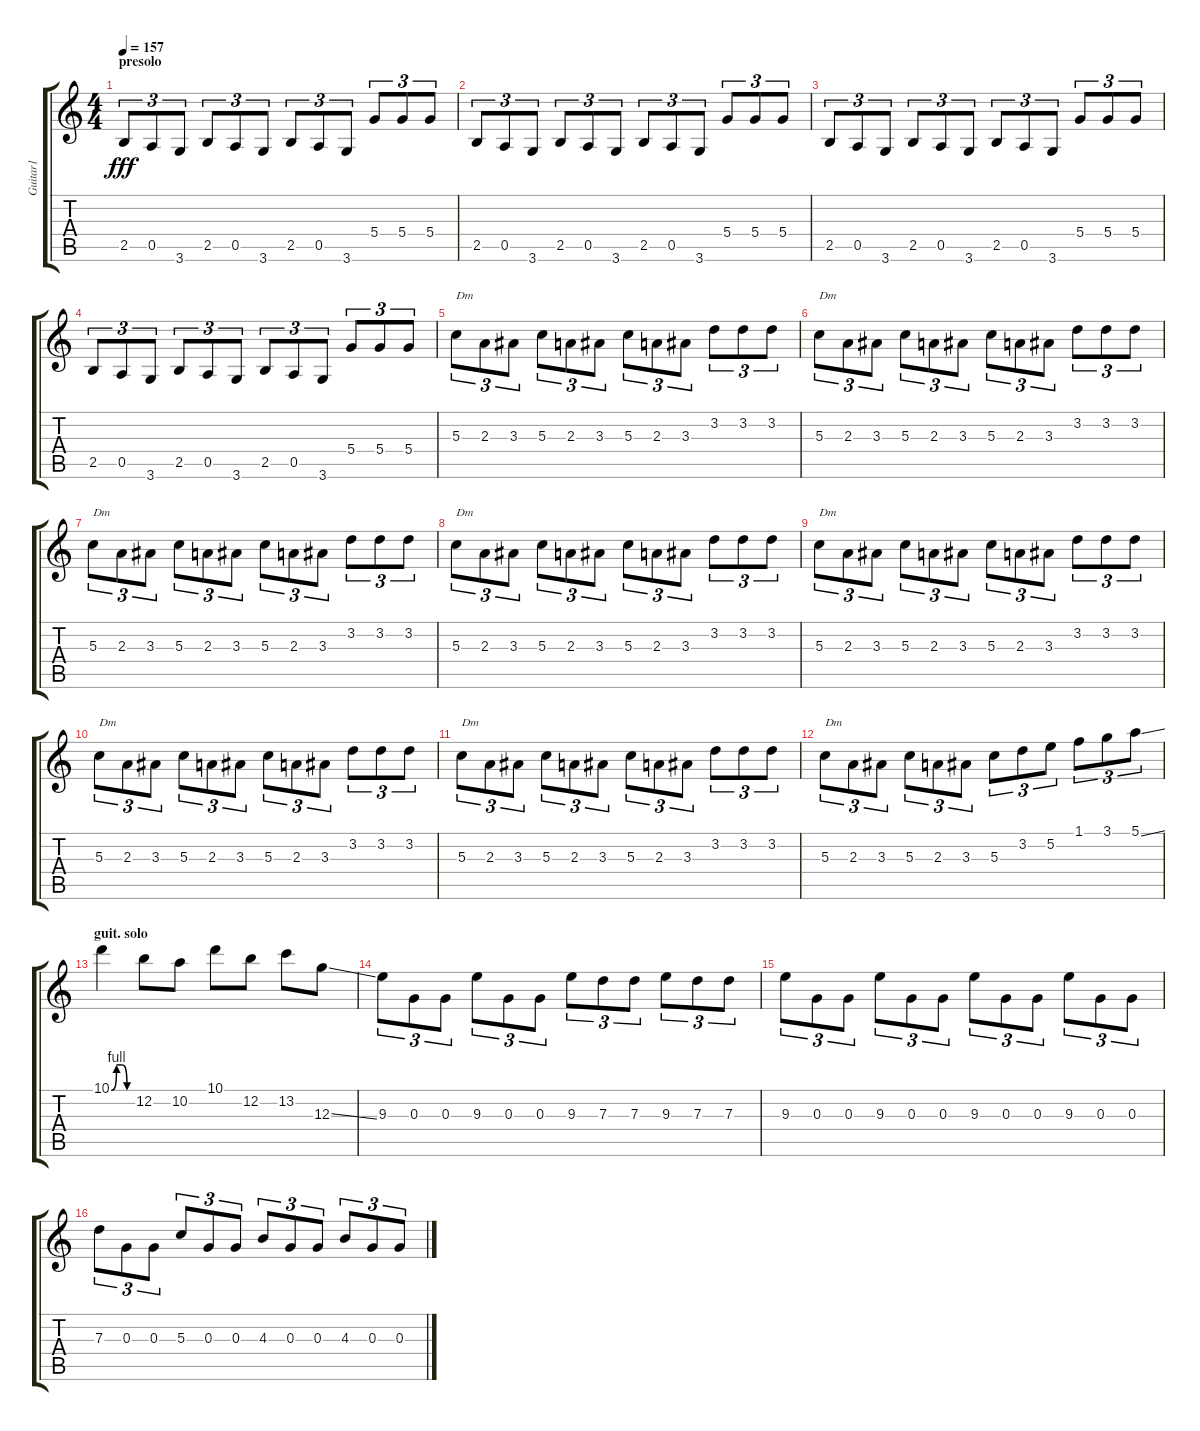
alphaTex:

\track ("Guitar1" "Guitar1") {instrument overdrivenguitar}
\staff {score tabs}
\tuning (E4 B3 G3 D3 A2 E2) {hide}
\ts (4 4)
\section ("" "presolo")
\tempo 157
\clef g2
\ks c
2.5.8{tu (3 2) dy fff} 0.5.8{tu (3 2)} 3.6.8{tu (3 2)} 2.5.8{tu (3 2)} 0.5.8{tu (3 2)} 3.6.8{tu (3 2)} 2.5.8{tu (3 2)} 0.5.8{tu (3 2)} 3.6.8{tu (3 2)} 5.4.8{tu (3 2)} 5.4.8{tu (3 2)} 5.4.8{tu (3 2)} |
2.5.8{tu (3 2)} 0.5.8{tu (3 2)} 3.6.8{tu (3 2)} 2.5.8{tu (3 2)} 0.5.8{tu (3 2)} 3.6.8{tu (3 2)} 2.5.8{tu (3 2)} 0.5.8{tu (3 2)} 3.6.8{tu (3 2)} 5.4.8{tu (3 2)} 5.4.8{tu (3 2)} 5.4.8{tu (3 2)} |
2.5.8{tu (3 2)} 0.5.8{tu (3 2)} 3.6.8{tu (3 2)} 2.5.8{tu (3 2)} 0.5.8{tu (3 2)} 3.6.8{tu (3 2)} 2.5.8{tu (3 2)} 0.5.8{tu (3 2)} 3.6.8{tu (3 2)} 5.4.8{tu (3 2)} 5.4.8{tu (3 2)} 5.4.8{tu (3 2)} |
2.5.8{tu (3 2)} 0.5.8{tu (3 2)} 3.6.8{tu (3 2)} 2.5.8{tu (3 2)} 0.5.8{tu (3 2)} 3.6.8{tu (3 2)} 2.5.8{tu (3 2)} 0.5.8{tu (3 2)} 3.6.8{tu (3 2)} 5.4.8{tu (3 2)} 5.4.8{tu (3 2)} 5.4.8{tu (3 2)} |
5.3.8{tu (3 2) txt "Dm"} 2.3.8{tu (3 2)} 3.3.8{tu (3 2)} 5.3.8{tu (3 2)} 2.3.8{tu (3 2)} 3.3.8{tu (3 2)} 5.3.8{tu (3 2)} 2.3.8{tu (3 2)} 3.3.8{tu (3 2)} 3.2.8{tu (3 2)} 3.2.8{tu (3 2)} 3.2.8{tu (3 2)} |
5.3.8{tu (3 2) txt "Dm"} 2.3.8{tu (3 2)} 3.3.8{tu (3 2)} 5.3.8{tu (3 2)} 2.3.8{tu (3 2)} 3.3.8{tu (3 2)} 5.3.8{tu (3 2)} 2.3.8{tu (3 2)} 3.3.8{tu (3 2)} 3.2.8{tu (3 2)} 3.2.8{tu (3 2)} 3.2.8{tu (3 2)} |
5.3.8{tu (3 2) txt "Dm"} 2.3.8{tu (3 2)} 3.3.8{tu (3 2)} 5.3.8{tu (3 2)} 2.3.8{tu (3 2)} 3.3.8{tu (3 2)} 5.3.8{tu (3 2)} 2.3.8{tu (3 2)} 3.3.8{tu (3 2)} 3.2.8{tu (3 2)} 3.2.8{tu (3 2)} 3.2.8{tu (3 2)} |
5.3.8{tu (3 2) txt "Dm"} 2.3.8{tu (3 2)} 3.3.8{tu (3 2)} 5.3.8{tu (3 2)} 2.3.8{tu (3 2)} 3.3.8{tu (3 2)} 5.3.8{tu (3 2)} 2.3.8{tu (3 2)} 3.3.8{tu (3 2)} 3.2.8{tu (3 2)} 3.2.8{tu (3 2)} 3.2.8{tu (3 2)} |
5.3.8{tu (3 2) txt "Dm"} 2.3.8{tu (3 2)} 3.3.8{tu (3 2)} 5.3.8{tu (3 2)} 2.3.8{tu (3 2)} 3.3.8{tu (3 2)} 5.3.8{tu (3 2)} 2.3.8{tu (3 2)} 3.3.8{tu (3 2)} 3.2.8{tu (3 2)} 3.2.8{tu (3 2)} 3.2.8{tu (3 2)} |
5.3.8{tu (3 2) txt "Dm"} 2.3.8{tu (3 2)} 3.3.8{tu (3 2)} 5.3.8{tu (3 2)} 2.3.8{tu (3 2)} 3.3.8{tu (3 2)} 5.3.8{tu (3 2)} 2.3.8{tu (3 2)} 3.3.8{tu (3 2)} 3.2.8{tu (3 2)} 3.2.8{tu (3 2)} 3.2.8{tu (3 2)} |
5.3.8{tu (3 2) txt "Dm"} 2.3.8{tu (3 2)} 3.3.8{tu (3 2)} 5.3.8{tu (3 2)} 2.3.8{tu (3 2)} 3.3.8{tu (3 2)} 5.3.8{tu (3 2)} 2.3.8{tu (3 2)} 3.3.8{tu (3 2)} 3.2.8{tu (3 2)} 3.2.8{tu (3 2)} 3.2.8{tu (3 2)} |
5.3.8{tu (3 2) txt "Dm"} 2.3.8{tu (3 2)} 3.3.8{tu (3 2)} 5.3.8{tu (3 2)} 2.3.8{tu (3 2)} 3.3.8{tu (3 2)} 5.3.8{tu (3 2)} 3.2.8{tu (3 2)} 5.2.8{tu (3 2)} 1.1.8{tu (3 2)} 3.1.8{tu (3 2)} 5.1{ss}.8{tu (3 2)} |
\section ("" "guit. solo")
10.1{be (custom 0 0 15 4 30 4 45 0 60 0)}.4{volume 12} 12.2.8 10.2.8 10.1.8 12.2.8 13.2.8 12.3{ss}.8 |
9.3.8{tu (3 2)} 0.3.8{tu (3 2)} 0.3.8{tu (3 2)} 9.3.8{tu (3 2)} 0.3.8{tu (3 2)} 0.3.8{tu (3 2)} 9.3.8{tu (3 2)} 7.3.8{tu (3 2)} 7.3.8{tu (3 2)} 9.3.8{tu (3 2)} 7.3.8{tu (3 2)} 7.3.8{tu (3 2)} |
9.3.8{tu (3 2)} 0.3.8{tu (3 2)} 0.3.8{tu (3 2)} 9.3.8{tu (3 2)} 0.3.8{tu (3 2)} 0.3.8{tu (3 2)} 9.3.8{tu (3 2)} 0.3.8{tu (3 2)} 0.3.8{tu (3 2)} 9.3.8{tu (3 2)} 0.3.8{tu (3 2)} 0.3.8{tu (3 2)} |
7.3.8{tu (3 2)} 0.3.8{tu (3 2)} 0.3.8{tu (3 2)} 5.3.8{tu (3 2)} 0.3.8{tu (3 2)} 0.3.8{tu (3 2)} 4.3.8{tu (3 2)} 0.3.8{tu (3 2)} 0.3.8{tu (3 2)} 4.3.8{tu (3 2)} 0.3.8{tu (3 2)} 0.3.8{tu (3 2)}
